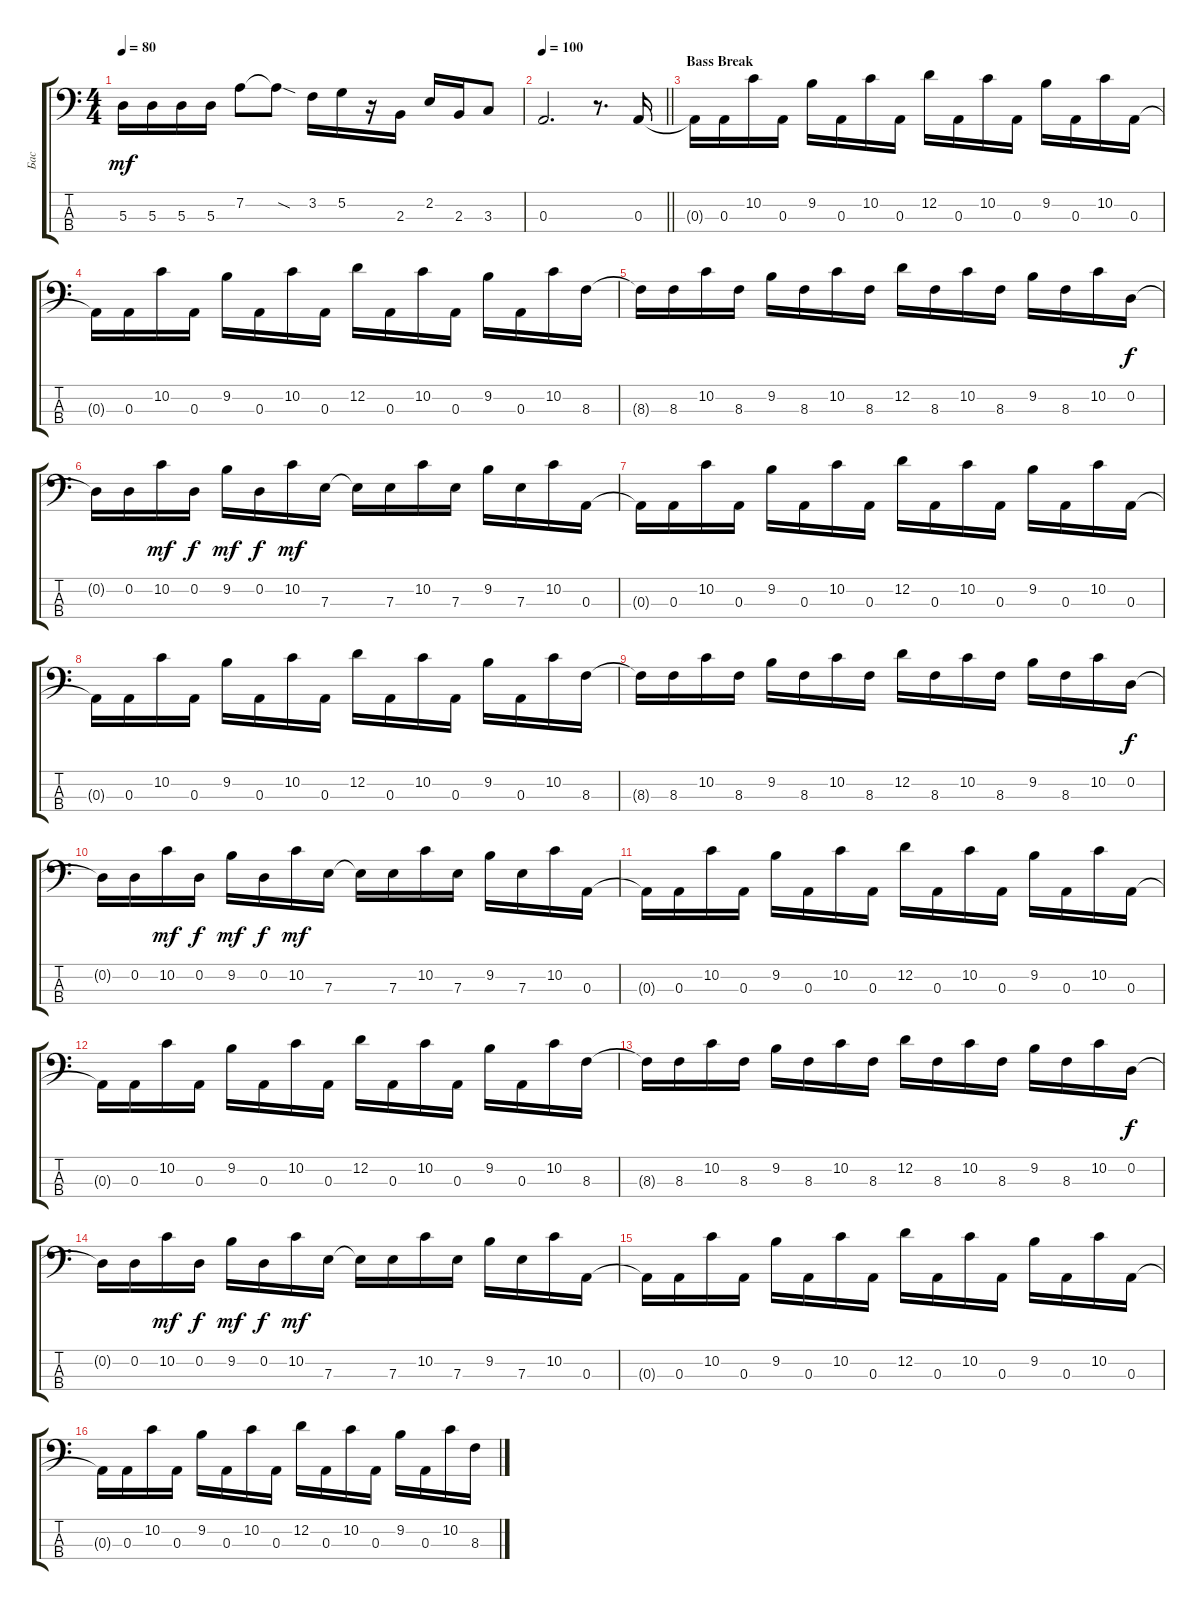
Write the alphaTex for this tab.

\track ("Бас" "Бас") {instrument electricbassfinger}
\staff {score tabs}
\tuning (G2 D2 A1 E1) {hide}
\ts (4 4)
\tempo 80
\clef f4
\ks aminor
5.3.16{dy mf} 5.3.16 5.3.16 5.3.16 7.2.8 7.2{sod t}.8 3.2.16 5.2.16 r.16 2.3.16 2.2.16 2.3.16 3.3.8 |
\tempo 100
\barLineRight lightlight
0.3.2{d} r.8{d} 0.3.16 |
\section ("" "Bass Break")
0.3{t}.16 0.3.16 10.2.16 0.3.16 9.2.16 0.3.16 10.2.16 0.3.16 12.2.16 0.3.16 10.2.16 0.3.16 9.2.16 0.3.16 10.2.16 0.3.16 |
0.3{t}.16 0.3.16 10.2.16 0.3.16 9.2.16 0.3.16 10.2.16 0.3.16 12.2.16 0.3.16 10.2.16 0.3.16 9.2.16 0.3.16 10.2.16 8.3.16 |
8.3{t}.16 8.3.16 10.2.16 8.3.16 9.2.16 8.3.16 10.2.16 8.3.16 12.2.16 8.3.16 10.2.16 8.3.16 9.2.16 8.3.16 10.2.16 0.2.16{dy f} |
0.2{t}.16 0.2.16 10.2.16{dy mf} 0.2.16{dy f} 9.2.16{dy mf} 0.2.16{dy f} 10.2.16{dy mf} 7.3.16 7.3{t}.16 7.3.16 10.2.16 7.3.16 9.2.16 7.3.16 10.2.16 0.3.16 |
0.3{t}.16 0.3.16 10.2.16 0.3.16 9.2.16 0.3.16 10.2.16 0.3.16 12.2.16 0.3.16 10.2.16 0.3.16 9.2.16 0.3.16 10.2.16 0.3.16 |
0.3{t}.16 0.3.16 10.2.16 0.3.16 9.2.16 0.3.16 10.2.16 0.3.16 12.2.16 0.3.16 10.2.16 0.3.16 9.2.16 0.3.16 10.2.16 8.3.16 |
8.3{t}.16 8.3.16 10.2.16 8.3.16 9.2.16 8.3.16 10.2.16 8.3.16 12.2.16 8.3.16 10.2.16 8.3.16 9.2.16 8.3.16 10.2.16 0.2.16{dy f} |
0.2{t}.16 0.2.16 10.2.16{dy mf} 0.2.16{dy f} 9.2.16{dy mf} 0.2.16{dy f} 10.2.16{dy mf} 7.3.16 7.3{t}.16 7.3.16 10.2.16 7.3.16 9.2.16 7.3.16 10.2.16 0.3.16 |
0.3{t}.16 0.3.16 10.2.16 0.3.16 9.2.16 0.3.16 10.2.16 0.3.16 12.2.16 0.3.16 10.2.16 0.3.16 9.2.16 0.3.16 10.2.16 0.3.16 |
0.3{t}.16 0.3.16 10.2.16 0.3.16 9.2.16 0.3.16 10.2.16 0.3.16 12.2.16 0.3.16 10.2.16 0.3.16 9.2.16 0.3.16 10.2.16 8.3.16 |
8.3{t}.16 8.3.16 10.2.16 8.3.16 9.2.16 8.3.16 10.2.16 8.3.16 12.2.16 8.3.16 10.2.16 8.3.16 9.2.16 8.3.16 10.2.16 0.2.16{dy f} |
0.2{t}.16 0.2.16 10.2.16{dy mf} 0.2.16{dy f} 9.2.16{dy mf} 0.2.16{dy f} 10.2.16{dy mf} 7.3.16 7.3{t}.16 7.3.16 10.2.16 7.3.16 9.2.16 7.3.16 10.2.16 0.3.16 |
0.3{t}.16 0.3.16 10.2.16 0.3.16 9.2.16 0.3.16 10.2.16 0.3.16 12.2.16 0.3.16 10.2.16 0.3.16 9.2.16 0.3.16 10.2.16 0.3.16 |
0.3{t}.16 0.3.16 10.2.16 0.3.16 9.2.16 0.3.16 10.2.16 0.3.16 12.2.16 0.3.16 10.2.16 0.3.16 9.2.16 0.3.16 10.2.16 8.3.16
